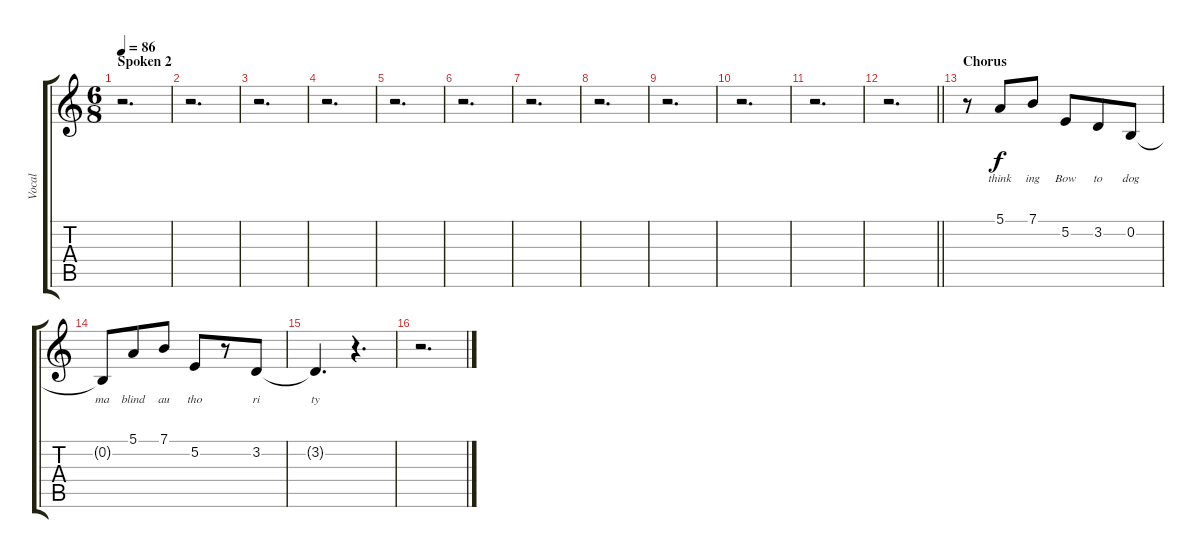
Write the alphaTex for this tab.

\track ("Vocal" "Vocal") {instrument acousticgrandpiano}
\staff {score tabs}
\tuning (E4 B3 G3 D3 A2 E2) {hide}
\ts (6 8)
\section ("" "Spoken 2")
\tempo 86
\clef g2
\ks c
r.2{d dy f} |
r.2{d} |
r.2{d} |
r.2{d} |
r.2{d} |
r.2{d} |
r.2{d} |
r.2{d} |
r.2{d} |
r.2{d} |
r.2{d} |
\barLineRight lightlight
r.2{d} |
\section ("" "Chorus")
r.8 5.1.8{lyrics (0 "think") lyrics (1 "") lyrics (2 "") lyrics (3 "") lyrics (4 "")} 7.1.8{lyrics (0 "ing") lyrics (1 "") lyrics (2 "") lyrics (3 "") lyrics (4 "")} 5.2.8{lyrics (0 "Bow") lyrics (1 "") lyrics (2 "") lyrics (3 "") lyrics (4 "")} 3.2.8{lyrics (0 "to") lyrics (1 "") lyrics (2 "") lyrics (3 "") lyrics (4 "")} 0.2.8{lyrics (0 "dog") lyrics (1 "") lyrics (2 "") lyrics (3 "") lyrics (4 "")} |
0.2{t}.8{lyrics (0 "ma") lyrics (1 "") lyrics (2 "") lyrics (3 "") lyrics (4 "")} 5.1.8{lyrics (0 "blind") lyrics (1 "") lyrics (2 "") lyrics (3 "") lyrics (4 "")} 7.1.8{lyrics (0 "au") lyrics (1 "") lyrics (2 "") lyrics (3 "") lyrics (4 "")} 5.2.8{lyrics (0 "tho") lyrics (1 "") lyrics (2 "") lyrics (3 "") lyrics (4 "")} r.8 3.2.8{lyrics (0 "ri") lyrics (1 "") lyrics (2 "") lyrics (3 "") lyrics (4 "")} |
3.2{t}.4{d lyrics (0 "ty") lyrics (1 "") lyrics (2 "") lyrics (3 "") lyrics (4 "")} r.4{d} |
r.2{d}
